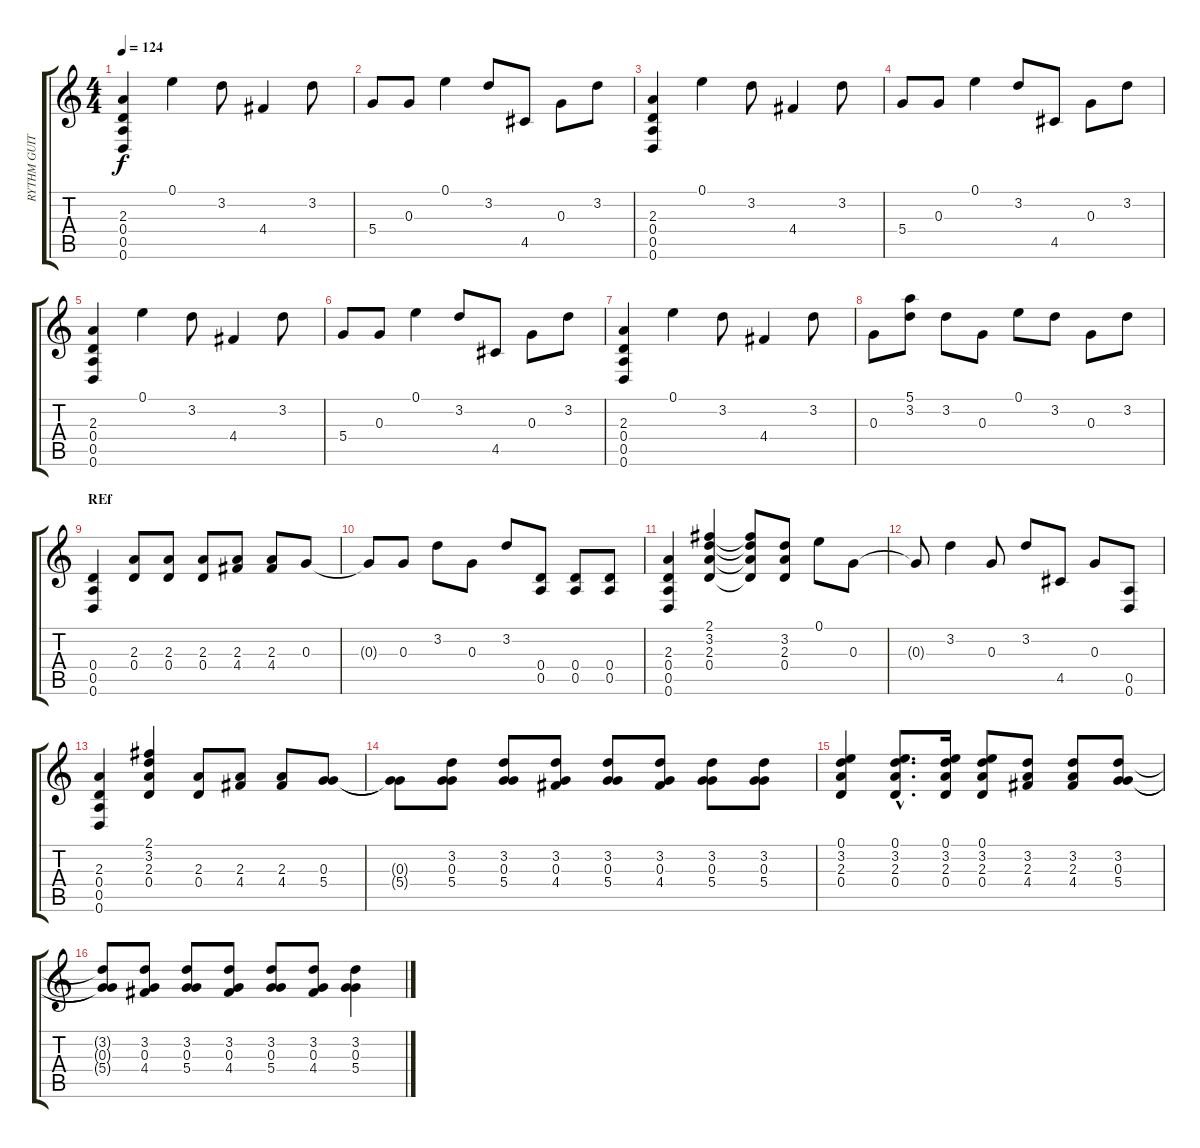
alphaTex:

\track ("RYTHM GUITAR" "RYTHM GUIT") {instrument acousticguitarnylon}
\staff {score tabs}
\tuning (E4 B3 G3 D3 A2 D2) {hide}
\ts (4 4)
\tempo 124
\clef g2
\ks c
(2.3 0.4 0.5 0.6).4{dy f} 0.1.4 3.2.8 4.4.4 3.2.8 |
5.4.8 0.3.8 0.1.4 3.2.8 4.5.8 0.3.8 3.2.8 |
(2.3 0.4 0.5 0.6).4 0.1.4 3.2.8 4.4.4 3.2.8 |
5.4.8 0.3.8 0.1.4 3.2.8 4.5.8 0.3.8 3.2.8 |
(2.3 0.4 0.5 0.6).4 0.1.4 3.2.8 4.4.4 3.2.8 |
5.4.8 0.3.8 0.1.4 3.2.8 4.5.8 0.3.8 3.2.8 |
(2.3 0.4 0.5 0.6).4 0.1.4 3.2.8 4.4.4 3.2.8 |
0.3.8 (5.1 3.2).8 3.2.8 0.3.8 0.1.8 3.2.8 0.3.8 3.2.8 |
\section ("" "REf")
(0.4 0.5 0.6).4 (2.3 0.4).8 (2.3 0.4).8 (2.3 0.4).8 (2.3 4.4).8 (2.3 4.4).8 0.3.8 |
0.3{t}.8 0.3.8 3.2.8 0.3.8 3.2.8 (0.4 0.5).8 (0.4 0.5).8 (0.4 0.5).8 |
(2.3 0.4 0.5 0.6).4 (2.1 3.2 2.3 0.4).4 (2.1{t} 3.2{t} 2.3{t} 0.4{t}).8 (3.2 2.3 0.4).8 0.1.8 0.3.8 |
0.3{t}.8 3.2.4 0.3.8 3.2.8 4.5.8 0.3.8 (0.5 0.6).8 |
(2.3 0.4 0.5 0.6).4 (2.1 3.2 2.3 0.4).4 (2.3 0.4).8 (2.3 4.4).8 (2.3 4.4).8 (0.3 5.4).8 |
(0.3{t} 5.4{t}).8 (3.2 0.3 5.4).8 (3.2 0.3 5.4).8 (3.2 0.3 4.4).8 (3.2 0.3 5.4).8 (3.2 0.3 4.4).8 (3.2 0.3 5.4).8 (3.2 0.3 5.4).8 |
(0.1 3.2 2.3 0.4).4 (0.1{hac} 3.2{hac} 2.3{hac} 0.4{hac}).8{d} (0.1 3.2 2.3 0.4).16 (0.1 3.2 2.3 0.4).8 (3.2 2.3 4.4).8 (3.2 2.3 4.4).8 (3.2 0.3 5.4).8 |
(3.2{t} 0.3{t} 5.4{t}).8 (3.2 0.3 4.4).8 (3.2 0.3 5.4).8 (3.2 0.3 4.4).8 (3.2 0.3 5.4).8 (3.2 0.3 4.4).8 (3.2 0.3 5.4).4
